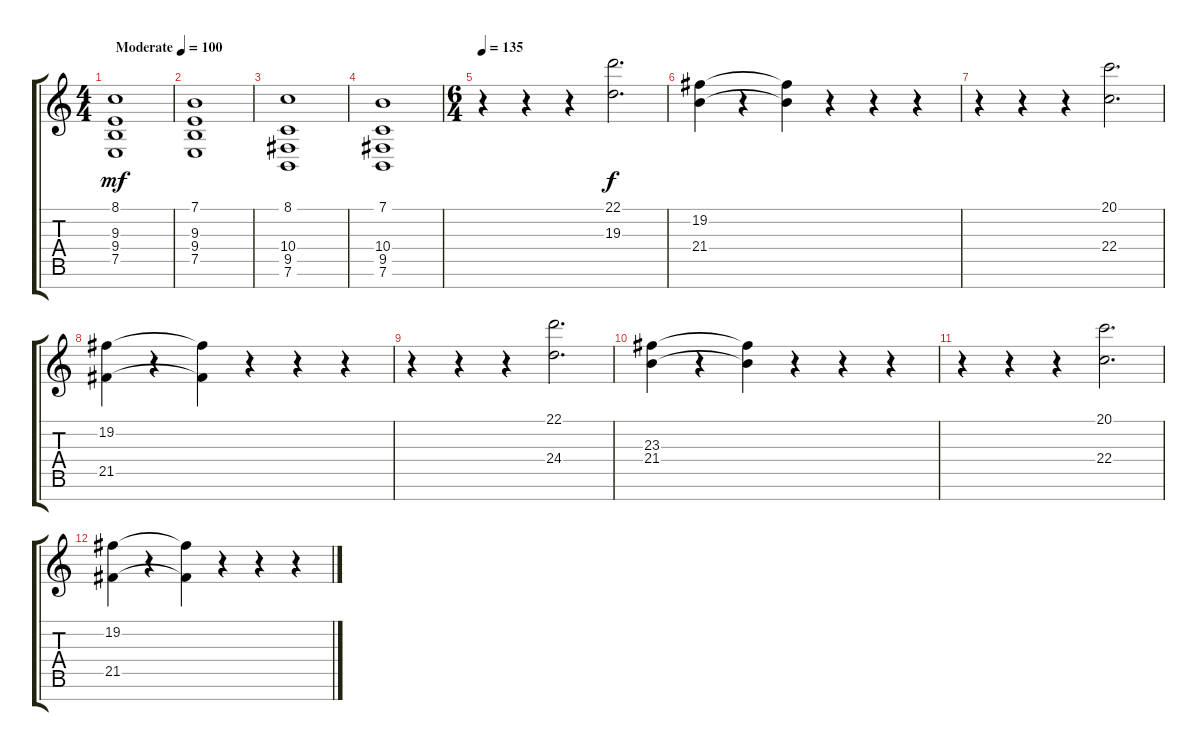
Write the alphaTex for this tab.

\track "" {instrument choiraahs}
\staff {score tabs}
\tuning (E4 B3 G3 D3 A2 E2 B1) {hide}
\ts (4 4)
\tempo (100 "Moderate")
\clef g2
\ks c
(8.1 9.3 9.4 7.5).1{dy mf instrument choiraahs} |
(7.1 9.3 9.4 7.5).1 |
(8.1 10.4 9.5 7.6).1 |
(7.1 10.4 9.5 7.6).1 |
\ts (6 4)
\tempo 135
r.4{volume 12} r.4 r.4 (22.1 19.3).2{d dy f} |
(19.2 21.4).4 r.4 (19.2{t} 21.4{t}).4 r.4 r.4 r.4 |
r.4 r.4 r.4 (20.1 22.4).2{d} |
(19.2 21.5).4 r.4 (19.2{t} 21.5{t}).4 r.4 r.4 r.4 |
r.4 r.4 r.4 (22.1 24.4).2{d} |
(23.3 21.4).4 r.4 (23.3{t} 21.4{t}).4 r.4 r.4 r.4 |
r.4 r.4 r.4 (20.1 22.4).2{d} |
(19.2 21.5).4 r.4 (19.2{t} 21.5{t}).4 r.4 r.4 r.4
